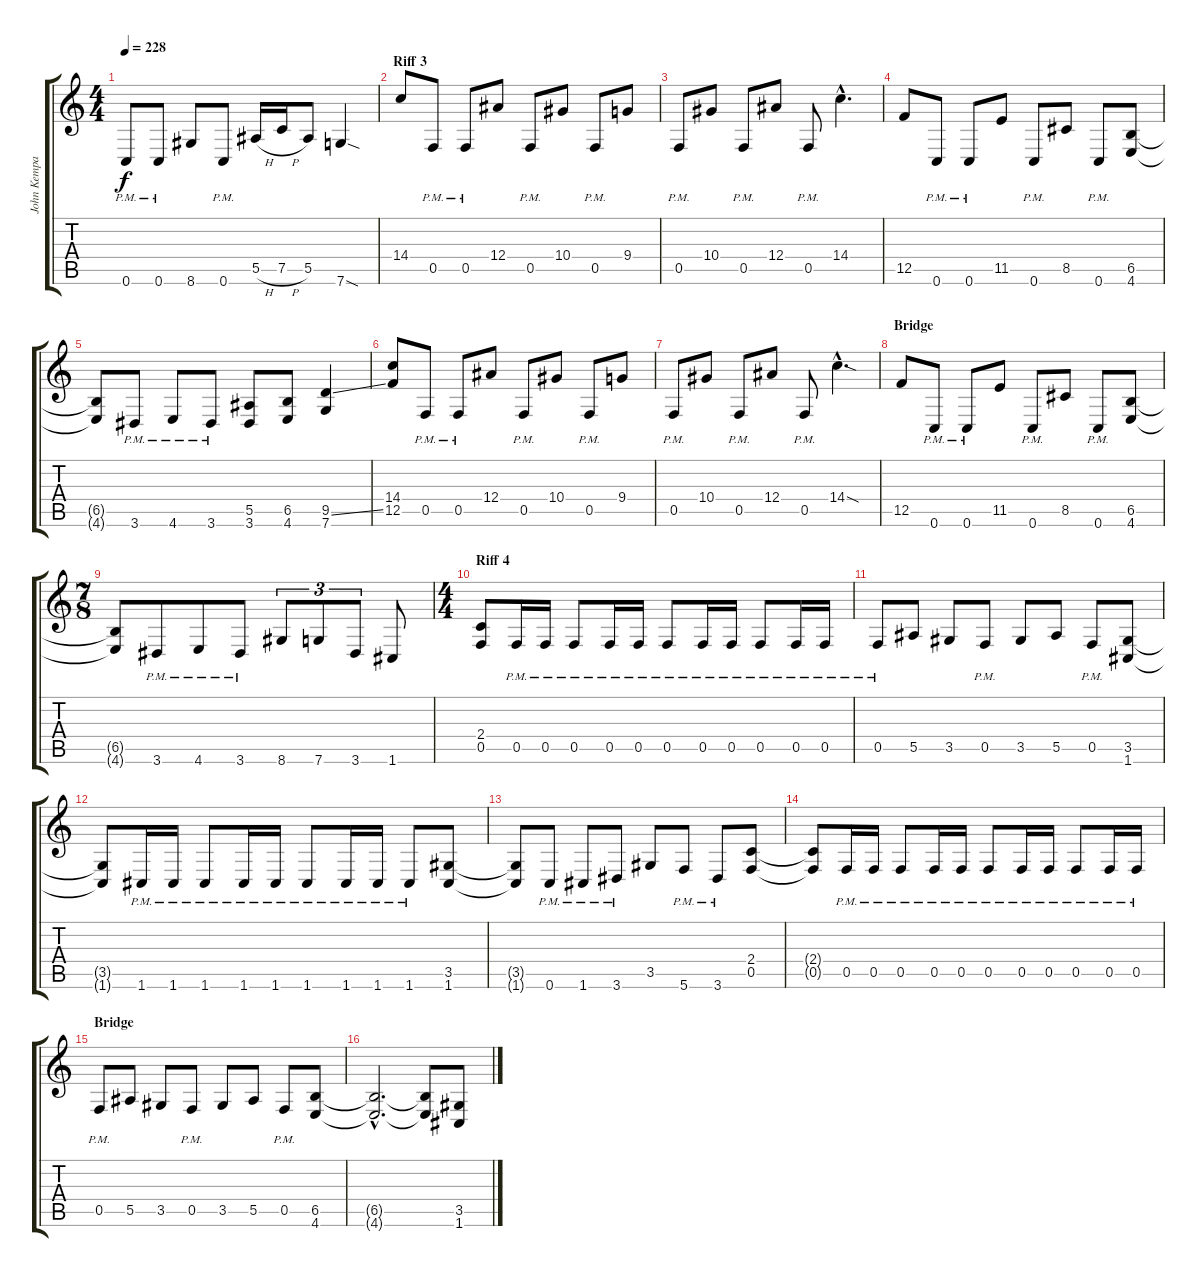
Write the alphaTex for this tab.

\track ("John Kempainen (Guitar)" "John Kempa") {instrument overdrivenguitar}
\staff {score tabs}
\tuning (C4 G3 Eb3 Bb2 F2 C2) {hide}
\ts (4 4)
\tempo 228
\clef g2
\ks c
0.6{pm}.8{dy f} 0.6{pm}.8 8.6.8 0.6{pm}.8 5.5{h}.16 7.5{h}.16 5.5.8 7.6{sod}.4 |
\section ("" "Riff 3")
14.4.8 0.5{pm}.8 0.5{pm}.8 12.4.8 0.5{pm}.8 10.4.8 0.5{pm}.8 9.4.8 |
0.5{pm}.8 10.4.8 0.5{pm}.8 12.4.8 0.5{pm}.8 14.4{hac}.4{d} |
12.5.8 0.6{pm}.8 0.6{pm}.8 11.5.8 0.6{pm}.8 8.5.8 0.6{pm}.8 (6.5 4.6).8 |
(6.5{t} 4.6{t}).8 3.6{pm}.8 4.6{pm}.8 3.6{pm}.8 (5.5 3.6).8 (6.5 4.6).8 (9.5{ss} 7.6).4 |
(14.4 12.5).8 0.5{pm}.8 0.5{pm}.8 12.4.8 0.5{pm}.8 10.4.8 0.5{pm}.8 9.4.8 |
0.5{pm}.8 10.4.8 0.5{pm}.8 12.4.8 0.5{pm}.8 14.4{sod hac}.4{d} |
\section ("" "Bridge")
12.5.8 0.6{pm}.8 0.6{pm}.8 11.5.8 0.6{pm}.8 8.5.8 0.6{pm}.8 (6.5 4.6).8 |
\ts (7 8)
(6.5{t} 4.6{t}).8 3.6{pm}.8 4.6{pm}.8 3.6{pm}.8 8.6.8{tu (3 2)} 7.6.8{tu (3 2)} 3.6.8{tu (3 2)} 1.6.8 |
\ts (4 4)
\section ("" "Riff 4")
(2.4 0.5).8 0.5{pm}.16 0.5{pm}.16 0.5{pm}.8 0.5{pm}.16 0.5{pm}.16 0.5{pm}.8 0.5{pm}.16 0.5{pm}.16 0.5{pm}.8 0.5{pm}.16 0.5{pm}.16 |
0.5{pm}.8 5.5.8 3.5.8 0.5{pm}.8 3.5.8 5.5.8 0.5{pm}.8 (3.5 1.6).8 |
(3.5{t} 1.6{t}).8 1.6{pm}.16 1.6{pm}.16 1.6{pm}.8 1.6{pm}.16 1.6{pm}.16 1.6{pm}.8 1.6{pm}.16 1.6{pm}.16 1.6{pm}.8 (3.5 1.6).8 |
(3.5{t} 1.6{t}).8 0.6{pm}.8 1.6{pm}.8 3.6{pm}.8 3.5.8 5.6{pm}.8 3.6{pm}.8 (2.4 0.5).8 |
(2.4{t} 0.5{t}).8 0.5{pm}.16 0.5{pm}.16 0.5{pm}.8 0.5{pm}.16 0.5{pm}.16 0.5{pm}.8 0.5{pm}.16 0.5{pm}.16 0.5{pm}.8 0.5{pm}.16 0.5{pm}.16 |
\section ("" "Bridge")
0.5{pm}.8 5.5.8 3.5.8 0.5{pm}.8 3.5.8 5.5.8 0.5{pm}.8 (6.5 4.6).8 |
(6.5{hac t} 4.6{hac t}).2{d} (6.5{t} 4.6{t}).8 (3.5 1.6).8
